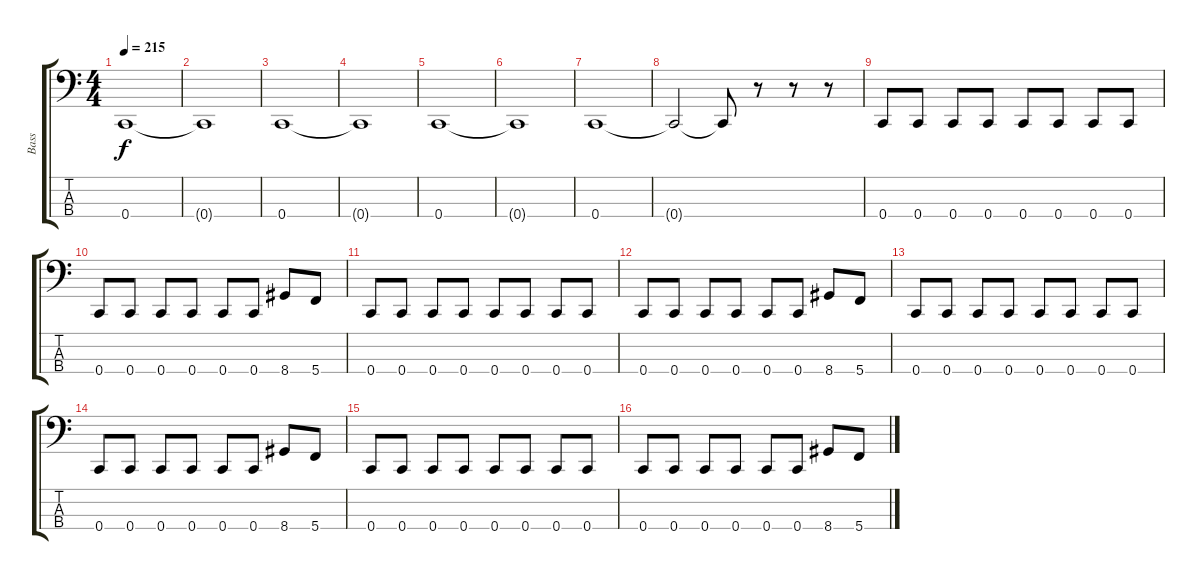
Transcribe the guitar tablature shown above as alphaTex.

\track ("Bass" "Bass") {instrument electricbasspick}
\staff {score tabs}
\tuning (F2 C2 G1 C1) {hide}
\ts (4 4)
\tempo 215
\clef f4
\ks c
0.4.1{dy f instrument electricbasspick} |
0.4{t}.1 |
0.4.1 |
0.4{t}.1 |
0.4.1 |
0.4{t}.1 |
0.4.1 |
0.4{t}.2 0.4{t}.8 r.8 r.8 r.8 |
0.4.8 0.4.8 0.4.8 0.4.8 0.4.8 0.4.8 0.4.8 0.4.8 |
0.4.8 0.4.8 0.4.8 0.4.8 0.4.8 0.4.8 8.4.8 5.4.8 |
0.4.8 0.4.8 0.4.8 0.4.8 0.4.8 0.4.8 0.4.8 0.4.8 |
0.4.8 0.4.8 0.4.8 0.4.8 0.4.8 0.4.8 8.4.8 5.4.8 |
0.4.8 0.4.8 0.4.8 0.4.8 0.4.8 0.4.8 0.4.8 0.4.8 |
0.4.8 0.4.8 0.4.8 0.4.8 0.4.8 0.4.8 8.4.8 5.4.8 |
0.4.8 0.4.8 0.4.8 0.4.8 0.4.8 0.4.8 0.4.8 0.4.8 |
0.4.8 0.4.8 0.4.8 0.4.8 0.4.8 0.4.8 8.4.8 5.4.8
